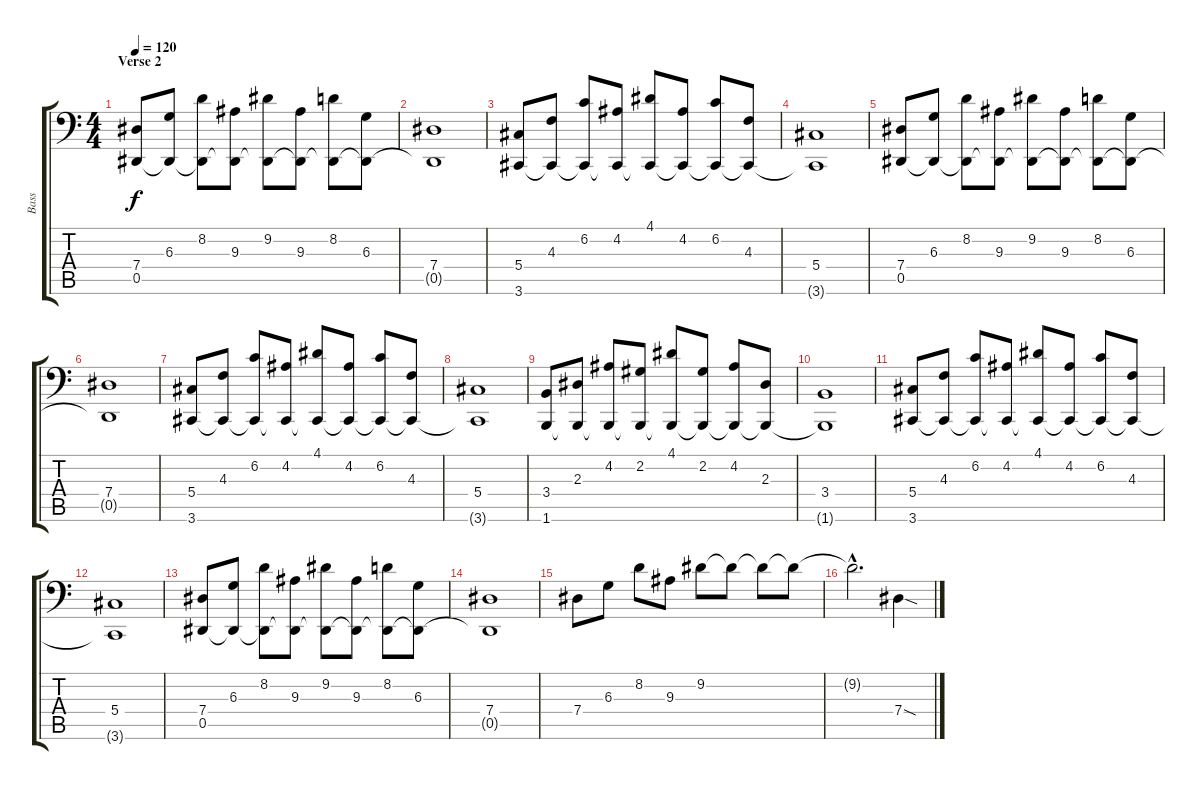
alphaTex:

\track ("Bass" "Bass") {instrument electricbassfinger}
\staff {score tabs}
\tuning (B2 Gb2 Db2 Ab1 Eb1 Bb0) {hide}
\ts (4 4)
\section ("" "Verse 2")
\tempo 120
\clef f4
\ks c
(7.4 0.5).8{dy f} (6.3 0.5{t}).8 (8.2 0.5{t}).8 (9.3 0.5{t}).8 (9.2 0.5{t}).8 (9.3 0.5{t}).8 (8.2 0.5{t}).8 (6.3 0.5{t}).8 |
(7.4 0.5{t}).1 |
(5.4 3.6).8 (4.3 3.6{t}).8 (6.2 3.6{t}).8 (4.2 3.6{t}).8 (4.1 3.6{t}).8 (4.2 3.6{t}).8 (6.2 3.6{t}).8 (4.3 3.6{t}).8 |
(5.4 3.6{t}).1 |
(7.4 0.5).8 (6.3 0.5{t}).8 (8.2 0.5{t}).8 (9.3 0.5{t}).8 (9.2 0.5{t}).8 (9.3 0.5{t}).8 (8.2 0.5{t}).8 (6.3 0.5{t}).8 |
(7.4 0.5{t}).1 |
(5.4 3.6).8 (4.3 3.6{t}).8 (6.2 3.6{t}).8 (4.2 3.6{t}).8 (4.1 3.6{t}).8 (4.2 3.6{t}).8 (6.2 3.6{t}).8 (4.3 3.6{t}).8 |
(5.4 3.6{t}).1 |
(3.4 1.6).8 (2.3 1.6{t}).8 (4.2 1.6{t}).8 (2.2 1.6{t}).8 (4.1 1.6{t}).8 (2.2 1.6{t}).8 (4.2 1.6{t}).8 (2.3 1.6{t}).8 |
(3.4 1.6{t}).1 |
(5.4 3.6).8 (4.3 3.6{t}).8 (6.2 3.6{t}).8 (4.2 3.6{t}).8 (4.1 3.6{t}).8 (4.2 3.6{t}).8 (6.2 3.6{t}).8 (4.3 3.6{t}).8 |
(5.4 3.6{t}).1 |
(7.4 0.5).8 (6.3 0.5{t}).8 (8.2 0.5{t}).8 (9.3 0.5{t}).8 (9.2 0.5{t}).8 (9.3 0.5{t}).8 (8.2 0.5{t}).8 (6.3 0.5{t}).8 |
(7.4 0.5{t}).1 |
7.4.8 6.3.8 8.2.8 9.3.8 9.2.8 9.2{t}.8 9.2{t}.8 9.2{t}.8 |
9.2{hac t}.2{d} 7.4{sod}.4
